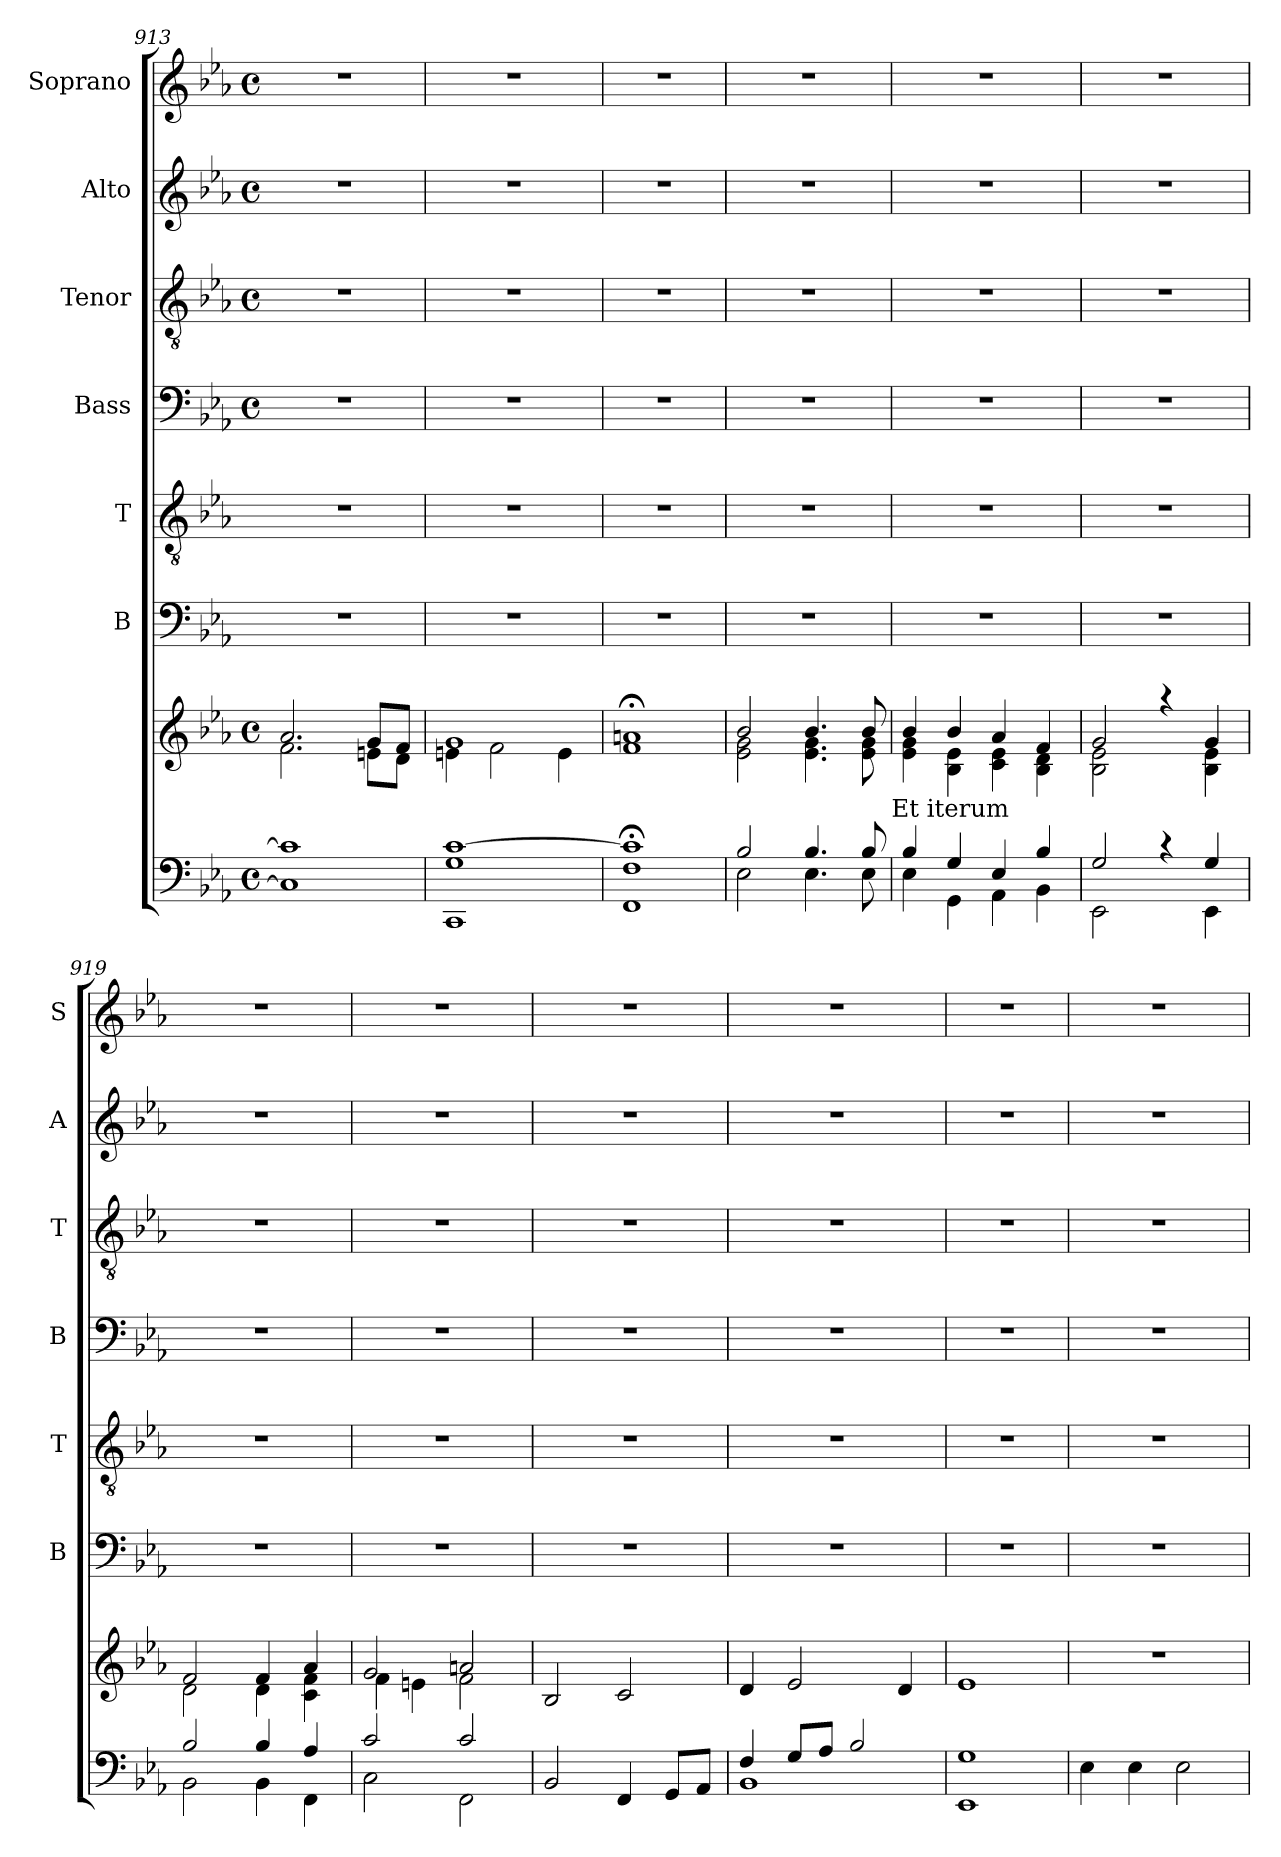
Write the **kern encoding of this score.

**kern	**kern	**kern	**kern	**kern	**kern	**kern	**kern
*part8	*part7	*part6	*part5	*part4	*part3	*part2	*part1
*staff8	*staff7	*staff6	*staff5	*staff4	*staff3	*staff2	*staff1
*	*	*I"B	*I"T	*I"Bass	*I"Tenor	*I"Alto	*I"Soprano
*	*	*I'B	*I'T	*I'B	*I'T	*I'A	*I'S
*clefF4	*clefG2	*clefF4	*clefGv2	*clefF4	*clefGv2	*clefG2	*clefG2
*k[b-e-a-]	*k[b-e-a-]	*k[b-e-a-]	*k[b-e-a-]	*k[b-e-a-]	*k[b-e-a-]	*k[b-e-a-]	*k[b-e-a-]
*E-:	*E-:	*E-:	*E-:	*E-:	*E-:	*E-:	*E-:
*M4/4	*M4/4	*	*	*M4/4	*M4/4	*M4/4	*M4/4
*met(c)	*met(c)	*	*	*met(c)	*met(c)	*met(c)	*met(c)
=913	=913	=913	=913	=913	=913	=913	=913
*	*^	*	*	*	*	*	*
1C] 1c]	2.a-/	2.f\	1r	1r	1r	1r	1r	1r
.	8g/L	8en\L	.	.	.	.	.	.
.	8f/J	8d\J	.	.	.	.	.	.
=914	=914	=914	=914	=914	=914	=914	=914	=914
1CC 1G [>1c	1g	4en\	1r	1r	1r	1r	1r	1r
.	.	2f\	.	.	.	.	.	.
.	.	4e\	.	.	.	.	.	.
*	*v	*v	*	*	*	*	*	*
=915	=915	=915	=915	=915	=915	=915	=915
1FF;< 1F;< 1c];<	1f; 1an;	1r	1r	1r	1r	1r	1r
=916	=916	=916	=916	=916	=916	=916	=916
*^	*^	*	*	*	*	*	*
2B-/	2E-\	2b-/	2e-\ 2g\	1r	1r	1r	1r	1r	1r
4.B-/	4.E-\	4.b-/	4.e-\ 4.g\	.	.	.	.	.	.
8B-/	8E-\	8b-/	8e-\ 8g\	.	.	.	.	.	.
!	!	!	!LO:TX:b:t=Et iterum	!	!	!	!	!	!
!!LO:LB:g=z
=917	=917	=917	=917	=917	=917	=917	=917	=917	=917
4B-/	4E-\	4b-/	4e-\ 4g\	1r	1r	1r	1r	1r	1r
4G/	4GG\	4b-/	4B-\ 4e-\	.	.	.	.	.	.
4E-/	4AA-\	4a-/	4c\ 4e-\	.	.	.	.	.	.
4B-/	4BB-\	4f/	4B-\ 4d\	.	.	.	.	.	.
=918	=918	=918	=918	=918	=918	=918	=918	=918	=918
2G/	2EE-\	2g/	2B-\ 2e-\	1r	1r	1r	1r	1r	1r
4rc	4ryy	4raa	4ryy	.	.	.	.	.	.
4G/	4EE-\	4g/	4B-\ 4e-\	.	.	.	.	.	.
=919	=919	=919	=919	=919	=919	=919	=919	=919	=919
2B-/	2BB-\	2f/	2d\	1r	1r	1r	1r	1r	1r
4B-/	4BB-\	4f/	4d\	.	.	.	.	.	.
4A-/	4FF\	4a-/	4c\ 4f\	.	.	.	.	.	.
=920	=920	=920	=920	=920	=920	=920	=920	=920	=920
2c/	2C\	2g/	4f\	1r	1r	1r	1r	1r	1r
.	.	.	4en\	.	.	.	.	.	.
2c/	2FF\	2an/	2f\	.	.	.	.	.	.
*v	*v	*	*	*	*	*	*	*	*
*	*v	*v	*	*	*	*	*	*
=921	=921	=921	=921	=921	=921	=921	=921
2BB-/	2B-/	1r	1r	1r	1r	1r	1r
4FF/	2c/	.	.	.	.	.	.
8GG/L	.	.	.	.	.	.	.
8AA-/J	.	.	.	.	.	.	.
=922	=922	=922	=922	=922	=922	=922	=922
*^	*	*	*	*	*	*	*
4F/	1BB-	4d/	1r	1r	1r	1r	1r	1r
8G/L	.	2e-/	.	.	.	.	.	.
8A-/J	.	.	.	.	.	.	.	.
2B-/	.	.	.	.	.	.	.	.
.	.	4d/	.	.	.	.	.	.
*v	*v	*	*	*	*	*	*	*
!!LO:LB:g=z
=923	=923	=923	=923	=923	=923	=923	=923
1EE- 1G	1e-	1r	1r	1r	1r	1r	1r
=924	=924	=924	=924	=924	=924	=924	=924
4E-\	1r	1r	1r	1r	1r	1r	1r
4E-\	.	.	.	.	.	.	.
2E-\	.	.	.	.	.	.	.
=	=	=	=	=	=	=	=
*-	*-	*-	*-	*-	*-	*-	*-
